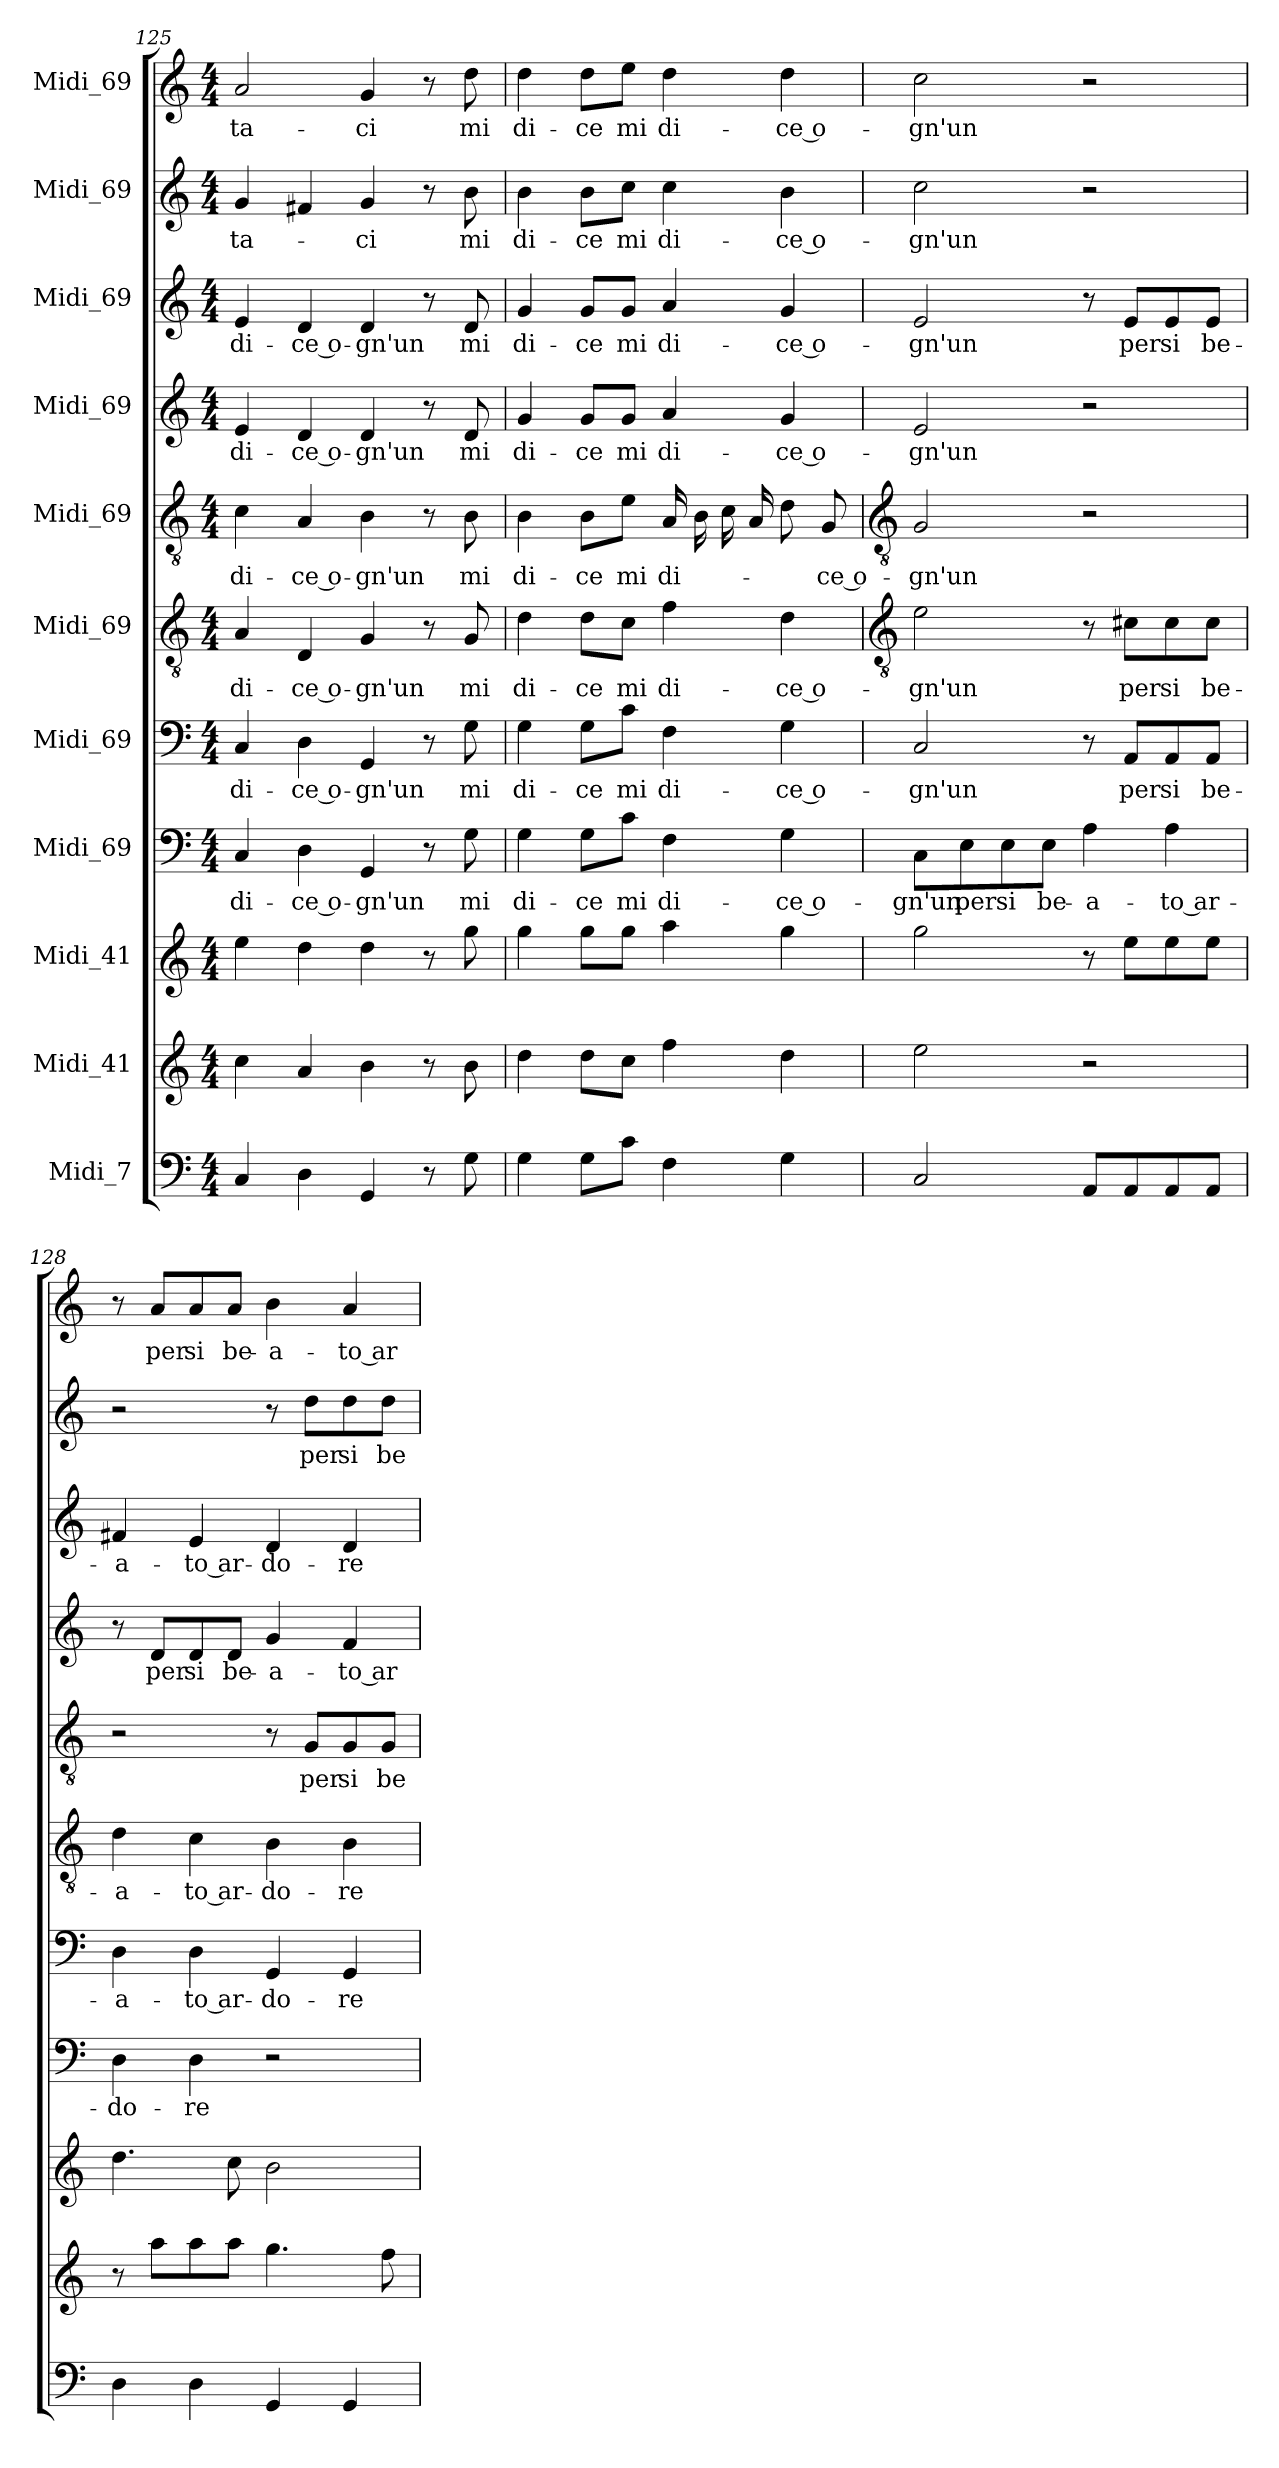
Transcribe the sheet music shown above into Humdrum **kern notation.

**kern	**kern	**kern	**kern	**text	**kern	**text	**kern	**text	**kern	**text	**kern	**text	**kern	**text	**kern	**text	**kern	**text
*part11	*part10	*part9	*part8	*part8	*part7	*part7	*part6	*part6	*part5	*part5	*part4	*part4	*part3	*part3	*part2	*part2	*part1	*part1
*staff11	*staff10	*staff9	*staff8	*staff8	*staff7	*staff7	*staff6	*staff6	*staff5	*staff5	*staff4	*staff4	*staff3	*staff3	*staff2	*staff2	*staff1	*staff1
*I"Midi_7	*I"Midi_41	*I"Midi_41	*I"Midi_69	*	*I"Midi_69	*	*I"Midi_69	*	*I"Midi_69	*	*I"Midi_69	*	*I"Midi_69	*	*I"Midi_69	*	*I"Midi_69	*
*clefF4	*clefG2	*clefG2	*clefF4	*	*clefF4	*	*clefGv2	*	*clefGv2	*	*clefG2	*	*clefG2	*	*clefG2	*	*clefG2	*
*k[]	*k[]	*k[]	*k[]	*	*k[]	*	*k[]	*	*k[]	*	*k[]	*	*k[]	*	*k[]	*	*k[]	*
*C:	*C:	*C:	*C:	*	*C:	*	*C:	*	*C:	*	*C:	*	*C:	*	*C:	*	*C:	*
*M4/4	*M4/4	*M4/4	*M4/4	*	*M4/4	*	*M4/4	*	*M4/4	*	*M4/4	*	*M4/4	*	*M4/4	*	*M4/4	*
=125	=125	=125	=125	=125	=125	=125	=125	=125	=125	=125	=125	=125	=125	=125	=125	=125	=125	=125
!	!	!	!	!LO:LY:b	!	!LO:LY:b	!	!LO:LY:b	!	!LO:LY:b	!	!LO:LY:b	!	!LO:LY:b	!	!LO:LY:b	!	!LO:LY:b
4C	4cc	4ee	4C	di-	4C	di-	4A	di-	4c	di-	4e	di-	4e	di-	4g	ta-	2a	ta-
!	!	!	!	!LO:LY:b	!	!LO:LY:b	!	!LO:LY:b	!	!LO:LY:b	!	!LO:LY:b	!	!LO:LY:b	!	!	!	!
4D	4a	4dd	4D	-ce o-	4D	-ce o-	4D	-ce o-	4A	-ce o-	4d	-ce o-	4d	-ce o-	4f#X	.	.	.
!	!	!	!	!LO:LY:b	!	!LO:LY:b	!	!LO:LY:b	!	!LO:LY:b	!	!LO:LY:b	!	!LO:LY:b	!	!LO:LY:b	!	!LO:LY:b
4GG	4b	4dd	4GG	-gn'un	4GG	-gn'un	4G	-gn'un	4B	-gn'un	4d	-gn'un	4d	-gn'un	4g	-ci	4g	-ci
8r	8r	8r	8r	.	8r	.	8r	.	8r	.	8r	.	8r	.	8r	.	8r	.
!	!	!	!	!LO:LY:b	!	!LO:LY:b	!	!LO:LY:b	!	!LO:LY:b	!	!LO:LY:b	!	!LO:LY:b	!	!LO:LY:b	!	!LO:LY:b
8G	8b	8gg	8G	mi	8G	mi	8G	mi	8B	mi	8d	mi	8d	mi	8b	mi	8dd	mi
=126	=126	=126	=126	=126	=126	=126	=126	=126	=126	=126	=126	=126	=126	=126	=126	=126	=126	=126
!	!	!	!	!LO:LY:b	!	!LO:LY:b	!	!LO:LY:b	!	!LO:LY:b	!	!LO:LY:b	!	!LO:LY:b	!	!LO:LY:b	!	!LO:LY:b
4G	4dd	4gg	4G	di-	4G	di-	4d	di-	4B	di-	4g	di-	4g	di-	4b	di-	4dd	di-
!	!	!	!	!LO:LY:b	!	!LO:LY:b	!	!LO:LY:b	!	!LO:LY:b	!	!LO:LY:b	!	!LO:LY:b	!	!LO:LY:b	!	!LO:LY:b
8GL	8ddL	8ggL	8GL	-ce	8GL	-ce	8dL	-ce	8BL	-ce	8gL	-ce	8gL	-ce	8bL	-ce	8ddL	-ce
!	!	!	!	!LO:LY:b	!	!LO:LY:b	!	!LO:LY:b	!	!LO:LY:b	!	!LO:LY:b	!	!LO:LY:b	!	!LO:LY:b	!	!LO:LY:b
8cJ	8ccJ	8ggJ	8cJ	mi	8cJ	mi	8cJ	mi	8eJ	mi	8gJ	mi	8gJ	mi	8ccJ	mi	8eeJ	mi
!	!	!	!	!LO:LY:b	!	!LO:LY:b	!	!LO:LY:b	!	!LO:LY:b	!	!LO:LY:b	!	!LO:LY:b	!	!LO:LY:b	!	!LO:LY:b
4F	4ff	4aa	4F	di-	4F	di-	4f	di-	16ALL	di-	4a	di-	4a	di-	4cc	di-	4dd	di-
.	.	.	.	.	.	.	.	.	16B	.	.	.	.	.	.	.	.	.
.	.	.	.	.	.	.	.	.	16c	.	.	.	.	.	.	.	.	.
.	.	.	.	.	.	.	.	.	16A	.	.	.	.	.	.	.	.	.
!	!	!	!	!LO:LY:b	!	!LO:LY:b	!	!LO:LY:b	!	!	!	!LO:LY:b	!	!LO:LY:b	!	!LO:LY:b	!	!LO:LY:b
4G	4dd	4gg	4G	-ce o-	4G	-ce o-	4d	-ce o-	8d	.	4g	-ce o-	4g	-ce o-	4b	-ce o-	4dd	-ce o-
!	!	!	!	!	!	!	!	!	!	!LO:LY:b	!	!	!	!	!	!	!	!
.	.	.	.	.	.	.	.	.	8GJ	-ce o-	.	.	.	.	.	.	.	.
!!LO:LB:g=z
=127	=127	=127	=127	=127	=127	=127	=127	=127	=127	=127	=127	=127	=127	=127	=127	=127	=127	=127
*	*	*	*	*	*	*	*clefGv2	*	*clefGv2	*	*	*	*	*	*	*	*	*
!	!	!	!	!LO:LY:b	!	!LO:LY:b	!	!LO:LY:b	!	!LO:LY:b	!	!LO:LY:b	!	!LO:LY:b	!	!LO:LY:b	!	!LO:LY:b
2C	2ee	2gg	8CL	-gn'un	2C	-gn'un	2e	-gn'un	2G	-gn'un	2e	-gn'un	2e	-gn'un	2cc	-gn'un	2cc	-gn'un
!	!	!	!	!LO:LY:b	!	!	!	!	!	!	!	!	!	!	!	!	!	!
.	.	.	8E	per	.	.	.	.	.	.	.	.	.	.	.	.	.	.
!	!	!	!	!LO:LY:b	!	!	!	!	!	!	!	!	!	!	!	!	!	!
.	.	.	8E	si	.	.	.	.	.	.	.	.	.	.	.	.	.	.
!	!	!	!	!LO:LY:b	!	!	!	!	!	!	!	!	!	!	!	!	!	!
.	.	.	8EJ	be-	.	.	.	.	.	.	.	.	.	.	.	.	.	.
!	!	!	!	!LO:LY:b	!	!	!	!	!	!	!	!	!	!	!	!	!	!
8AAL	2r	8r	4A	-a-	8r	.	8r	.	2r	.	2r	.	8r	.	2r	.	2r	.
!	!	!	!	!	!	!LO:LY:b	!	!LO:LY:b	!	!	!	!	!	!LO:LY:b	!	!	!	!
8AA	.	8eeL	.	.	8AAL	per	8c#XL	per	.	.	.	.	8eL	per	.	.	.	.
!	!	!	!	!LO:LY:b	!	!LO:LY:b	!	!LO:LY:b	!	!	!	!	!	!LO:LY:b	!	!	!	!
8AA	.	8ee	4A	-to ar-	8AA	si	8c#	si	.	.	.	.	8e	si	.	.	.	.
!	!	!	!	!	!	!LO:LY:b	!	!LO:LY:b	!	!	!	!	!	!LO:LY:b	!	!	!	!
8AAJ	.	8eeJ	.	.	8AAJ	be-	8c#J	be-	.	.	.	.	8eJ	be-	.	.	.	.
=128	=128	=128	=128	=128	=128	=128	=128	=128	=128	=128	=128	=128	=128	=128	=128	=128	=128	=128
!	!	!	!	!LO:LY:b	!	!LO:LY:b	!	!LO:LY:b	!	!	!	!	!	!LO:LY:b	!	!	!	!
4D	8r	4.dd	4D	-do-	4D	-a-	4d	-a-	2r	.	8r	.	4f#X	-a-	2r	.	8r	.
!	!	!	!	!	!	!	!	!	!	!	!	!LO:LY:b	!	!	!	!	!	!LO:LY:b
.	8aaL	.	.	.	.	.	.	.	.	.	8dL	per	.	.	.	.	8aL	per
!	!	!	!	!LO:LY:b	!	!LO:LY:b	!	!LO:LY:b	!	!	!	!LO:LY:b	!	!LO:LY:b	!	!	!	!LO:LY:b
4D	8aa	.	4D	-re	4D	-to ar-	4c	-to ar-	.	.	8d	si	4e	-to ar-	.	.	8a	si
!	!	!	!	!	!	!	!	!	!	!	!	!LO:LY:b	!	!	!	!	!	!LO:LY:b
.	8aaJ	8cc	.	.	.	.	.	.	.	.	8dJ	be-	.	.	.	.	8aJ	be-
!	!	!	!	!	!	!LO:LY:b	!	!LO:LY:b	!	!	!	!LO:LY:b	!	!LO:LY:b	!	!	!	!LO:LY:b
4GG	4.gg	2b	2r	.	4GG	-do-	4B	-do-	8r	.	4g	-a-	4d	-do-	8r	.	4b	-a-
!	!	!	!	!	!	!	!	!	!	!LO:LY:b	!	!	!	!	!	!LO:LY:b	!	!
.	.	.	.	.	.	.	.	.	8GL	per	.	.	.	.	8ddL	per	.	.
!	!	!	!	!	!	!LO:LY:b	!	!LO:LY:b	!	!LO:LY:b	!	!LO:LY:b	!	!LO:LY:b	!	!LO:LY:b	!	!LO:LY:b
4GG	.	.	.	.	4GG	-re	4B	-re	8G	si	4f	-to ar-	4d	-re	8dd	si	4a	-to ar-
!	!	!	!	!	!	!	!	!	!	!LO:LY:b	!	!	!	!	!	!LO:LY:b	!	!
.	8ff	.	.	.	.	.	.	.	8GJ	be-	.	.	.	.	8ddJ	be-	.	.
=	=	=	=	=	=	=	=	=	=	=	=	=	=	=	=	=	=	=
*-	*-	*-	*-	*-	*-	*-	*-	*-	*-	*-	*-	*-	*-	*-	*-	*-	*-	*-
